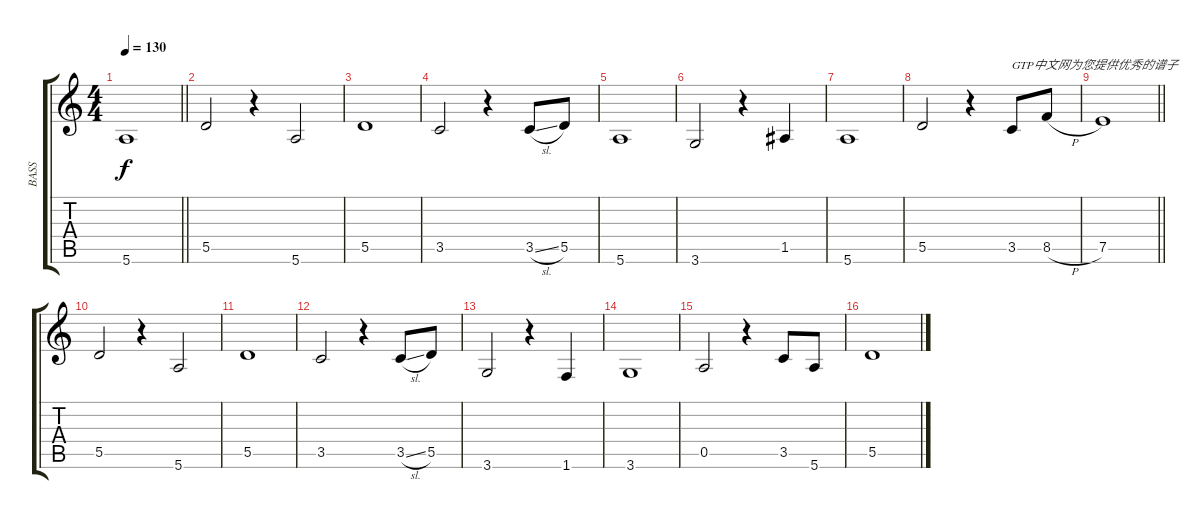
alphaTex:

\track ("BASS" "BASS") {instrument electricbassfinger}
\staff {score tabs}
\tuning (E4 B3 G3 D3 A2 E2) {hide}
\ts (4 4)
\tempo 130
\clef g2
\barLineRight lightlight
\ks c
5.6.1{dy f} |
5.5.2 r.4 5.6.2 |
5.5.1 |
3.5.2 r.4 3.5{sl}.8 5.5.8 |
5.6.1 |
3.6.2 r.4 1.5.4 |
5.6.1 |
5.5.2 r.4 3.5.8{txt "GTP中文网为您提供优秀的谱子"} 8.5{h}.8 |
\barLineRight lightlight
7.5.1 |
5.5.2 r.4 5.6.2 |
5.5.1 |
3.5.2 r.4 3.5{sl}.8 5.5.8 |
3.6.2 r.4 1.6.4 |
3.6.1 |
0.5.2 r.4 3.5.8 5.6.8 |
5.5.1
